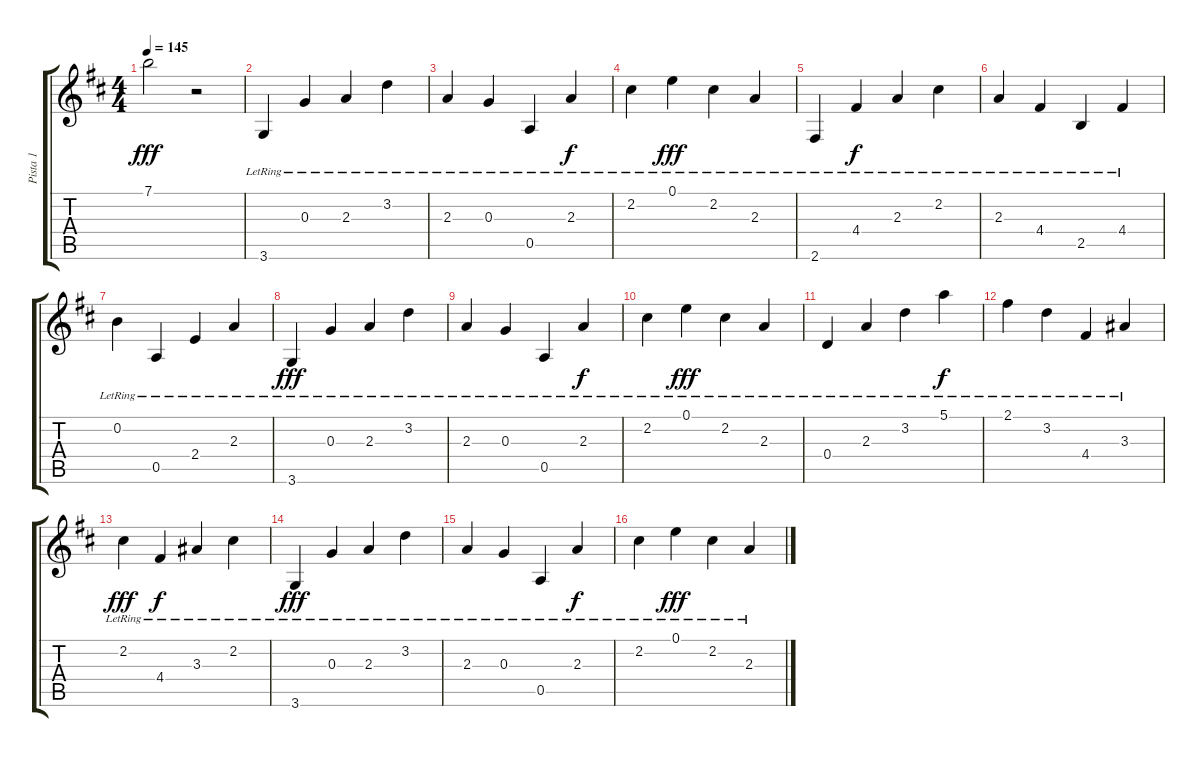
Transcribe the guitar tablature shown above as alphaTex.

\track ("Pista 1" "Pista 1") {instrument electricguitarclean}
\staff {score tabs}
\tuning (E4 B3 G3 D3 A2 E2) {hide}
\ts (4 4)
\tempo 145
\clef g2
\ks d
7.1{t}.2{dy fff} r.2 |
3.6{lr}.4 0.3{lr}.4 2.3{lr}.4 3.2{lr}.4 |
2.3{lr}.4 0.3{lr}.4 0.5{lr}.4 2.3{lr}.4{dy f} |
2.2{lr}.4 0.1{lr}.4{dy fff} 2.2{lr}.4 2.3{lr}.4 |
2.6{lr}.4 4.4{lr}.4{dy f} 2.3{lr}.4 2.2{lr}.4 |
2.3{lr}.4 4.4{lr}.4 2.5{lr}.4 4.4{lr}.4 |
0.2{lr}.4 0.5{lr}.4 2.4{lr}.4 2.3{lr}.4 |
3.6{lr}.4{dy fff} 0.3{lr}.4 2.3{lr}.4 3.2{lr}.4 |
2.3{lr}.4 0.3{lr}.4 0.5{lr}.4 2.3{lr}.4{dy f} |
2.2{lr}.4 0.1{lr}.4{dy fff} 2.2{lr}.4 2.3{lr}.4 |
0.4{lr}.4 2.3{lr}.4 3.2{lr}.4 5.1{lr}.4{dy f} |
2.1{lr}.4 3.2{lr}.4 4.4{lr}.4 3.3{lr}.4 |
2.2{lr}.4{dy fff} 4.4{lr}.4{dy f} 3.3{lr}.4 2.2{lr}.4 |
3.6{lr}.4{dy fff} 0.3{lr}.4 2.3{lr}.4 3.2{lr}.4 |
2.3{lr}.4 0.3{lr}.4 0.5{lr}.4 2.3{lr}.4{dy f} |
2.2{lr}.4 0.1{lr}.4{dy fff} 2.2{lr}.4 2.3{lr}.4
